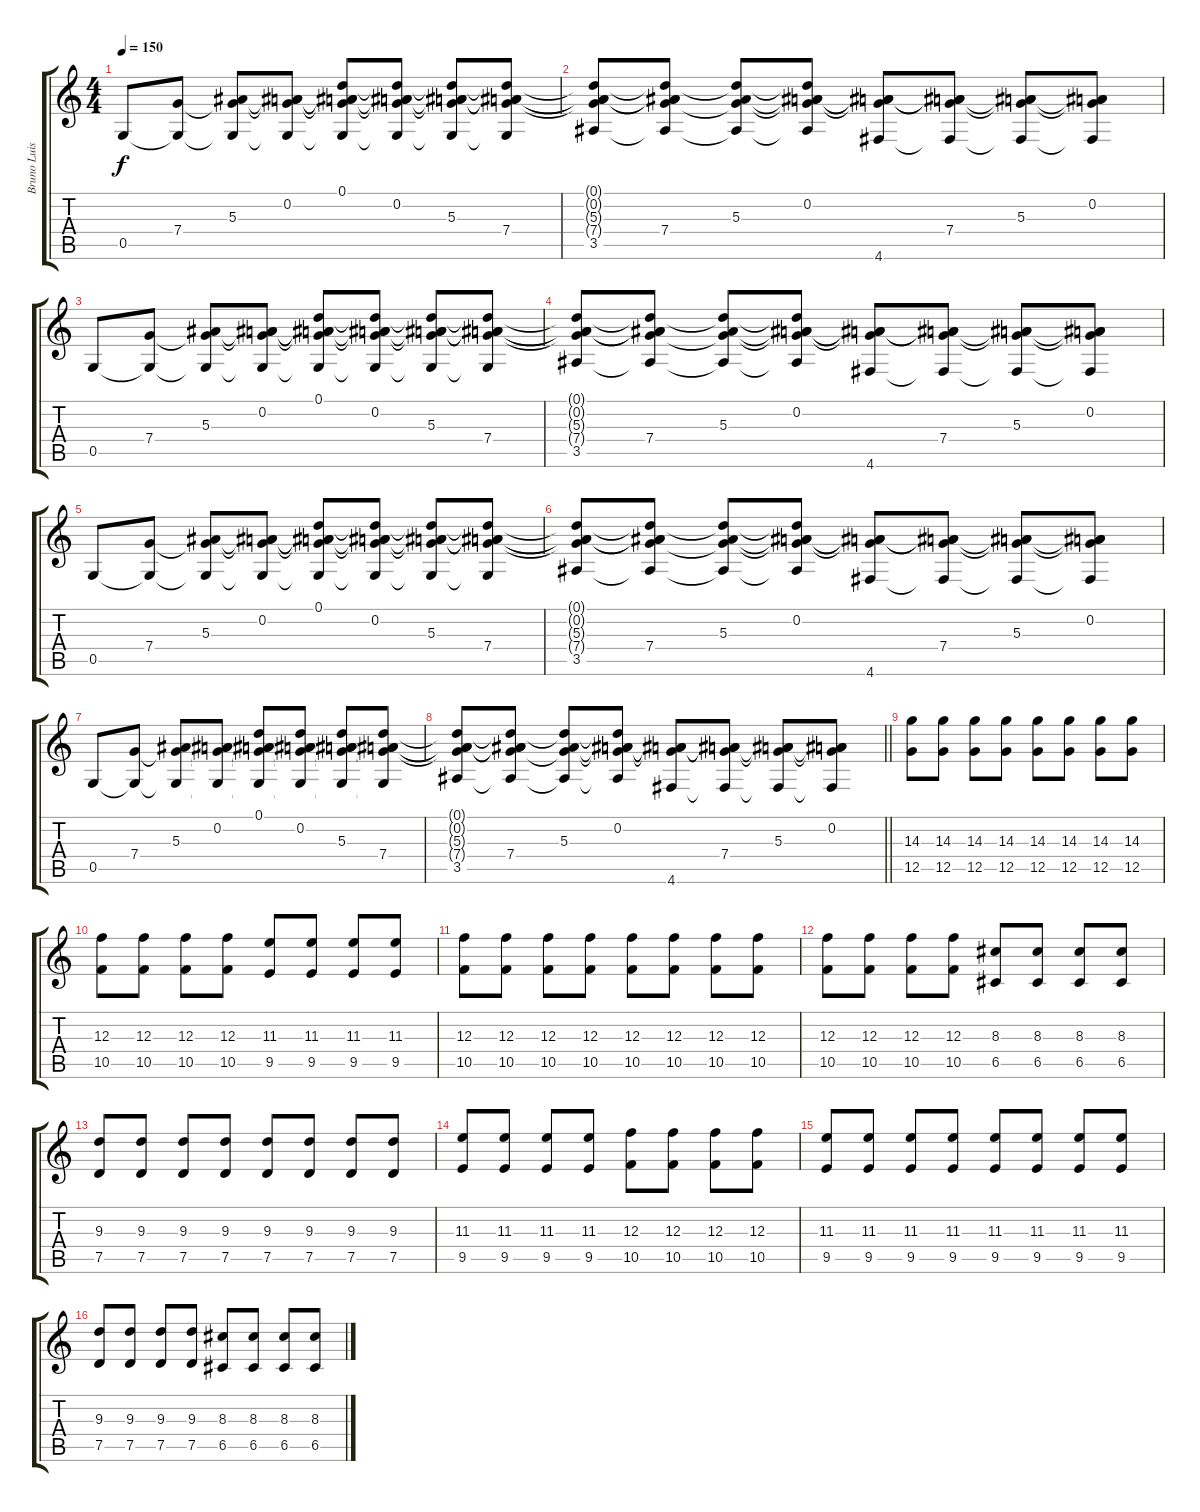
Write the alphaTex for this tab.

\track ("Bruno Luis" "Bruno Luis") {instrument distortionguitar}
\staff {score tabs}
\tuning (D4 A3 F3 C3 G2 D2) {hide}
\ts (4 4)
\tempo 150
\clef g2
\ks c
0.5.8{dy f} (7.4 0.5{t}).8 (5.3 7.4{t} 0.5{t}).8 (0.2 5.3{t} 7.4{t} 0.5{t}).8 (0.1 0.2{t} 5.3{t} 7.4{t} 0.5{t}).8 (0.1{t} 0.2 5.3{t} 7.4{t} 0.5{t}).8 (0.1{t} 0.2{t} 5.3 7.4{t} 0.5{t}).8 (0.1{t} 0.2{t} 5.3{t} 7.4 0.5{t}).8 |
(0.1{t} 0.2{t} 5.3{t} 7.4{t} 3.5).8 (0.1{t} 0.2{t} 5.3{t} 7.4 3.5{t}).8 (0.1{t} 5.3 7.4{t} 3.5{t}).8 (0.1{t} 0.2 5.3{t} 7.4{t} 3.5{t}).8 (0.2{t} 5.3{t} 7.4{t} 4.6).8 (0.2{t} 5.3{t} 7.4 4.6{t}).8 (0.2{t} 5.3 7.4{t} 4.6{t}).8 (0.2 5.3{t} 7.4{t} 4.6{t}).8 |
0.5.8 (7.4 0.5{t}).8 (5.3 7.4{t} 0.5{t}).8 (0.2 5.3{t} 7.4{t} 0.5{t}).8 (0.1 0.2{t} 5.3{t} 7.4{t} 0.5{t}).8 (0.1{t} 0.2 5.3{t} 7.4{t} 0.5{t}).8 (0.1{t} 0.2{t} 5.3 7.4{t} 0.5{t}).8 (0.1{t} 0.2{t} 5.3{t} 7.4 0.5{t}).8 |
(0.1{t} 0.2{t} 5.3{t} 7.4{t} 3.5).8 (0.1{t} 0.2{t} 5.3{t} 7.4 3.5{t}).8 (0.1{t} 5.3 7.4{t} 3.5{t}).8 (0.1{t} 0.2 5.3{t} 7.4{t} 3.5{t}).8 (0.2{t} 5.3{t} 7.4{t} 4.6).8 (0.2{t} 5.3{t} 7.4 4.6{t}).8 (0.2{t} 5.3 7.4{t} 4.6{t}).8 (0.2 5.3{t} 7.4{t} 4.6{t}).8 |
0.5.8 (7.4 0.5{t}).8 (5.3 7.4{t} 0.5{t}).8 (0.2 5.3{t} 7.4{t} 0.5{t}).8 (0.1 0.2{t} 5.3{t} 7.4{t} 0.5{t}).8 (0.1{t} 0.2 5.3{t} 7.4{t} 0.5{t}).8 (0.1{t} 0.2{t} 5.3 7.4{t} 0.5{t}).8 (0.1{t} 0.2{t} 5.3{t} 7.4 0.5{t}).8 |
(0.1{t} 0.2{t} 5.3{t} 7.4{t} 3.5).8 (0.1{t} 0.2{t} 5.3{t} 7.4 3.5{t}).8 (0.1{t} 5.3 7.4{t} 3.5{t}).8 (0.1{t} 0.2 5.3{t} 7.4{t} 3.5{t}).8 (0.2{t} 5.3{t} 7.4{t} 4.6).8 (0.2{t} 5.3{t} 7.4 4.6{t}).8 (0.2{t} 5.3 7.4{t} 4.6{t}).8 (0.2 5.3{t} 7.4{t} 4.6{t}).8 |
0.5.8 (7.4 0.5{t}).8 (5.3 7.4{t} 0.5{t}).8 (0.2 5.3{t} 7.4{t} 0.5{t}).8 (0.1 0.2{t} 5.3{t} 7.4{t} 0.5{t}).8 (0.1{t} 0.2 5.3{t} 7.4{t} 0.5{t}).8 (0.1{t} 0.2{t} 5.3 7.4{t} 0.5{t}).8 (0.1{t} 0.2{t} 5.3{t} 7.4 0.5{t}).8 |
\barLineRight lightlight
(0.1{t} 0.2{t} 5.3{t} 7.4{t} 3.5).8 (0.1{t} 0.2{t} 5.3{t} 7.4 3.5{t}).8 (0.1{t} 5.3 7.4{t} 3.5{t}).8 (0.1{t} 0.2 5.3{t} 7.4{t} 3.5{t}).8 (0.2{t} 5.3{t} 7.4{t} 4.6).8 (0.2{t} 5.3{t} 7.4 4.6{t}).8 (0.2{t} 5.3 7.4{t} 4.6{t}).8 (0.2 5.3{t} 7.4{t} 4.6{t}).8 |
(14.3 12.5).8{instrument distortionguitar} (14.3 12.5).8 (14.3 12.5).8 (14.3 12.5).8 (14.3 12.5).8 (14.3 12.5).8 (14.3 12.5).8 (14.3 12.5).8 |
(12.3 10.5).8 (12.3 10.5).8 (12.3 10.5).8 (12.3 10.5).8 (11.3 9.5).8 (11.3 9.5).8 (11.3 9.5).8 (11.3 9.5).8 |
(12.3 10.5).8 (12.3 10.5).8 (12.3 10.5).8 (12.3 10.5).8 (12.3 10.5).8 (12.3 10.5).8 (12.3 10.5).8 (12.3 10.5).8 |
(12.3 10.5).8 (12.3 10.5).8 (12.3 10.5).8 (12.3 10.5).8 (8.3 6.5).8 (8.3 6.5).8 (8.3 6.5).8 (8.3 6.5).8 |
(9.3 7.5).8 (9.3 7.5).8 (9.3 7.5).8 (9.3 7.5).8 (9.3 7.5).8 (9.3 7.5).8 (9.3 7.5).8 (9.3 7.5).8 |
(11.3 9.5).8 (11.3 9.5).8 (11.3 9.5).8 (11.3 9.5).8 (12.3 10.5).8 (12.3 10.5).8 (12.3 10.5).8 (12.3 10.5).8 |
(11.3 9.5).8 (11.3 9.5).8 (11.3 9.5).8 (11.3 9.5).8 (11.3 9.5).8 (11.3 9.5).8 (11.3 9.5).8 (11.3 9.5).8 |
(9.3 7.5).8 (9.3 7.5).8 (9.3 7.5).8 (9.3 7.5).8 (8.3 6.5).8 (8.3 6.5).8 (8.3 6.5).8 (8.3 6.5).8
